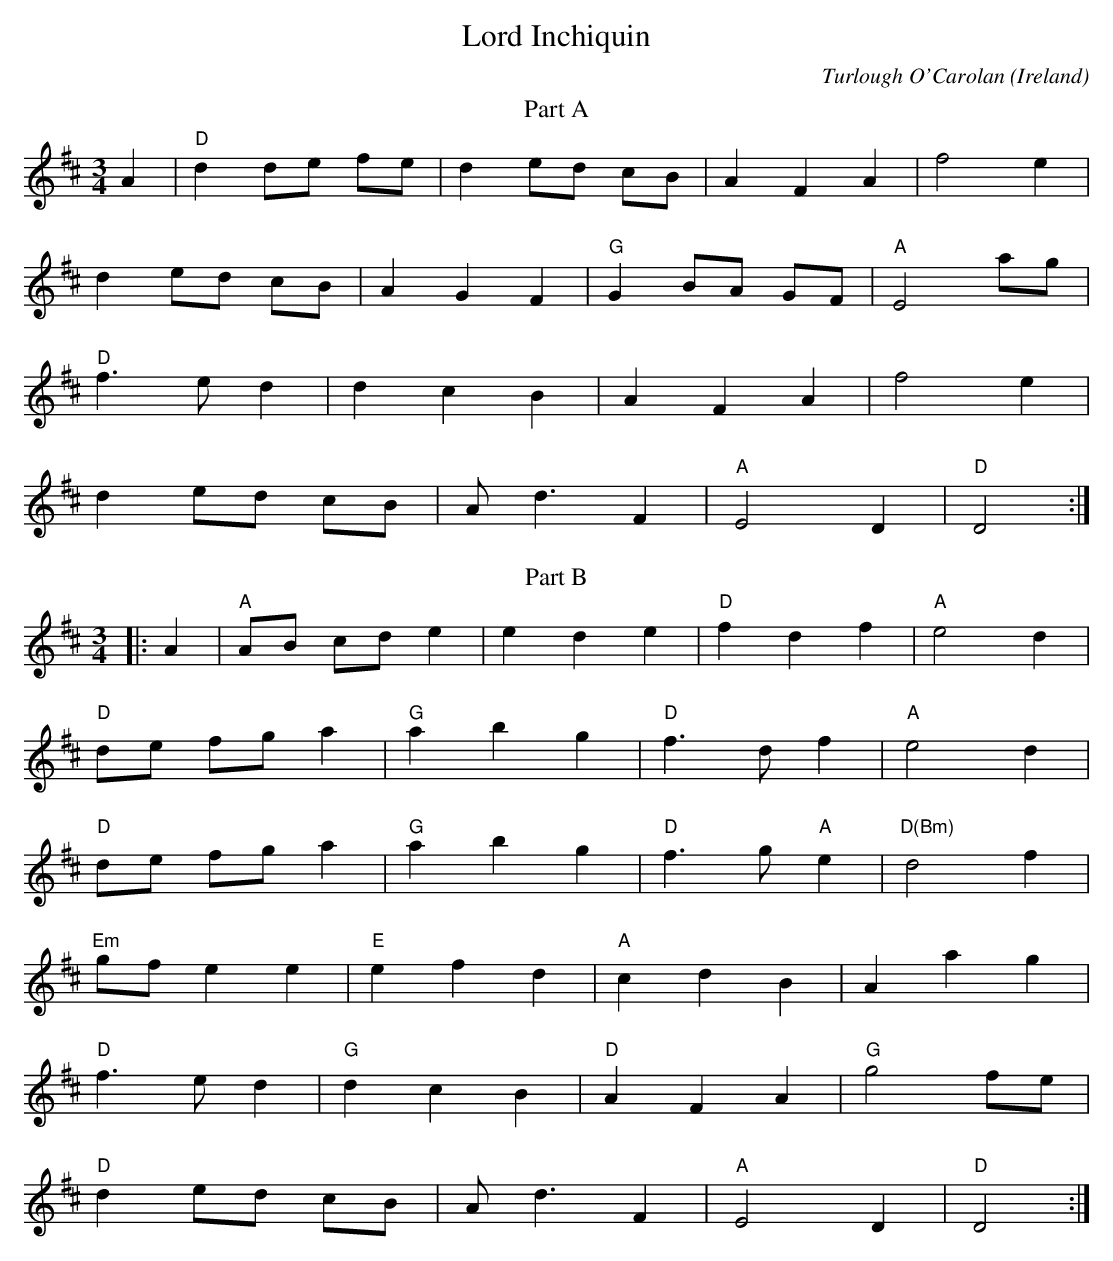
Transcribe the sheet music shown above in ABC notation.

X:1
T:Lord Inchiquin
M:3/4
L:1/8
C:Turlough O'Carolan
O:Ireland
K:D
T:Part A
A2|"D"d2 de fe|d2 ed cB|A2 F2 A2|f4 e2|
d2 ed cB|A2 G2 F2|"G"G2 BA GF|"A"E4 ag|
"D"f3e d2|d2 c2 B2|A2 F2 A2|f4 e2|
d2 ed cB|Ad3 F2|"A"E4 D2|"D"D4:|
T:Part B
|:A2|"A"AB cd e2|e2 d2 e2|"D"f2 d2 f2|"A"e4 d2|
"D"de fg a2|"G"a2 b2 g2|"D"f3d f2|"A"e4 d2|
"D"de fg a2|"G"a2 b2 g2|"D"f3g "A"e2|"D(Bm)"d4 f2|
"Em"gf e2 e2|"E"e2 f2 d2|"A"c2 d2 B2|A2 a2 g2|
"D"f3e d2|"G"d2 c2 B2|"D"A2 F2 A2|"G"g4 fe|
"D"d2 ed cB|Ad3 F2|"A"E4 D2|"D"D4:|
